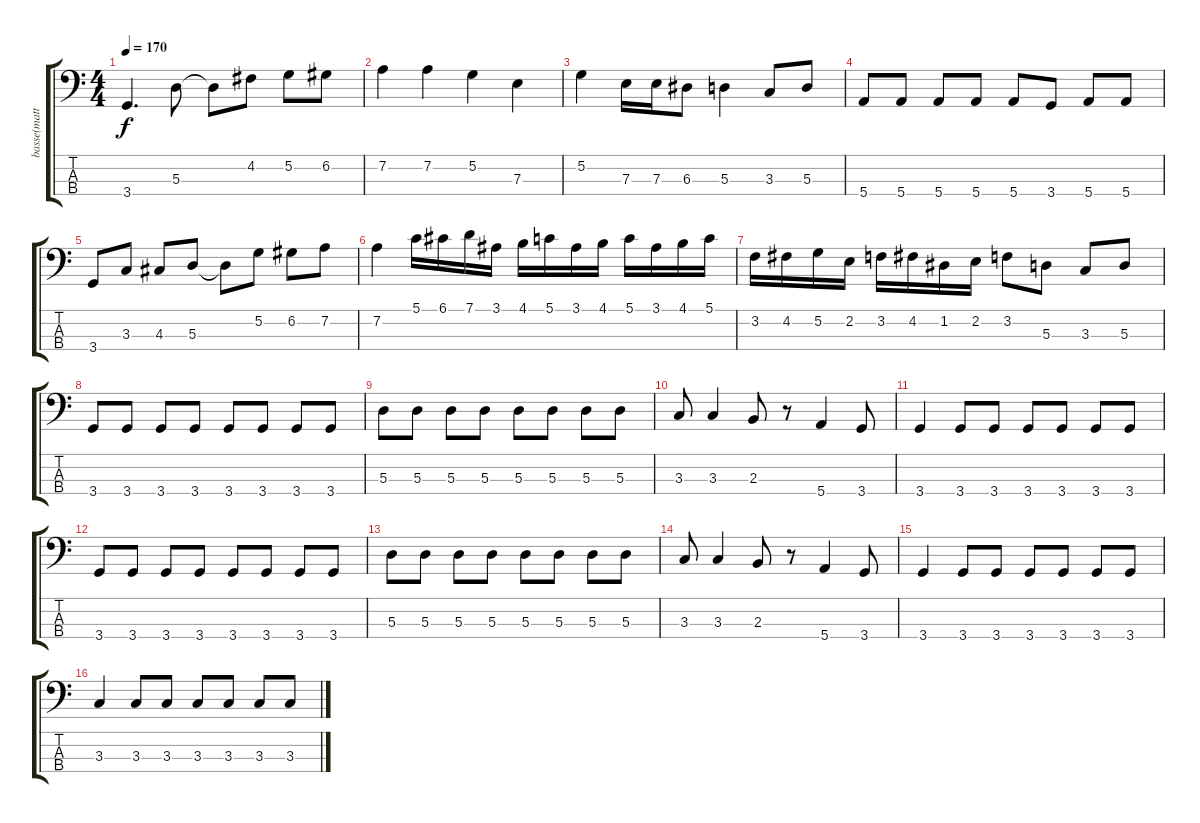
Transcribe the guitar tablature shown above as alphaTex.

\track ("basse(matt)" "basse(matt") {instrument electricbasspick}
\staff {score tabs}
\tuning (G2 D2 A1 E1) {hide}
\ts (4 4)
\tempo 170
\clef f4
\ks c
3.4.4{d dy f} 5.3.8 5.3{t}.8 4.2.8 5.2.8 6.2.8 |
7.2.4 7.2.4 5.2.4 7.3.4 |
5.2.4 7.3.16 7.3.16 6.3.8 5.3.4 3.3.8 5.3.8 |
5.4.8 5.4.8 5.4.8 5.4.8 5.4.8 3.4.8 5.4.8 5.4.8 |
3.4.8 3.3.8 4.3.8 5.3.8 5.3{t}.8 5.2.8 6.2.8 7.2.8 |
7.2.4 5.1.16 6.1.16 7.1.16 3.1.16 4.1.16 5.1.16 3.1.16 4.1.16 5.1.16 3.1.16 4.1.16 5.1.16 |
3.2.16 4.2.16 5.2.16 2.2.16 3.2.16 4.2.16 1.2.16 2.2.16 3.2.8 5.3.8 3.3.8 5.3.8 |
3.4.8 3.4.8 3.4.8 3.4.8 3.4.8 3.4.8 3.4.8 3.4.8 |
5.3.8 5.3.8 5.3.8 5.3.8 5.3.8 5.3.8 5.3.8 5.3.8 |
3.3.8 3.3.4 2.3.8 r.8 5.4.4 3.4.8 |
3.4.4 3.4.8 3.4.8 3.4.8 3.4.8 3.4.8 3.4.8 |
3.4.8 3.4.8 3.4.8 3.4.8 3.4.8 3.4.8 3.4.8 3.4.8 |
5.3.8 5.3.8 5.3.8 5.3.8 5.3.8 5.3.8 5.3.8 5.3.8 |
3.3.8 3.3.4 2.3.8 r.8 5.4.4 3.4.8 |
3.4.4 3.4.8 3.4.8 3.4.8 3.4.8 3.4.8 3.4.8 |
3.3.4 3.3.8 3.3.8 3.3.8 3.3.8 3.3.8 3.3.8
